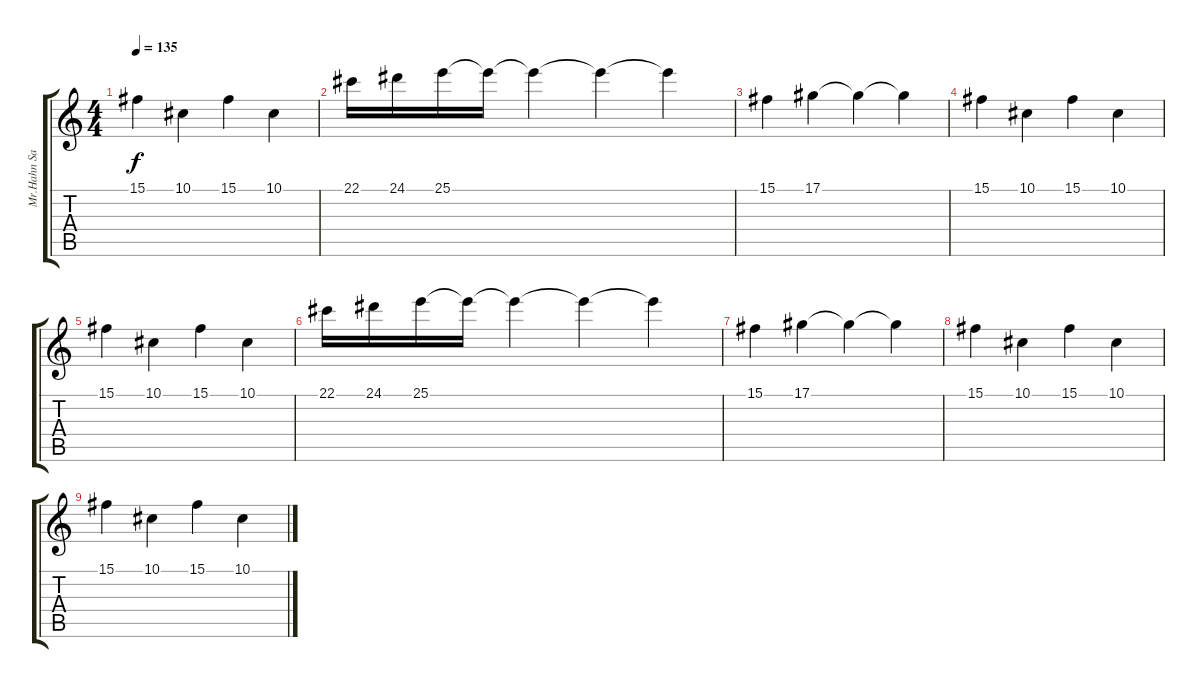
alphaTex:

\track ("Mr.Hahn Sampler1" "Mr.Hahn Sa") {instrument lead6voice}
\staff {score tabs}
\tuning (Eb4 Bb3 Gb3 Db3 Ab2 Db2) {hide}
\ts (4 4)
\tempo 135
\clef g2
\ks c
15.1.4{dy f} 10.1.4 15.1.4 10.1.4 |
22.1.16 24.1.16 25.1.16 25.1{t}.16 25.1{t}.4 25.1{t}.4 25.1{t}.4 |
15.1.4 17.1.4 17.1{t}.4 17.1{t}.4 |
15.1.4 10.1.4 15.1.4 10.1.4 |
15.1.4 10.1.4 15.1.4 10.1.4 |
22.1.16 24.1.16 25.1.16 25.1{t}.16 25.1{t}.4 25.1{t}.4 25.1{t}.4 |
15.1.4 17.1.4 17.1{t}.4 17.1{t}.4 |
15.1.4 10.1.4 15.1.4 10.1.4 |
15.1.4 10.1.4 15.1.4 10.1.4
